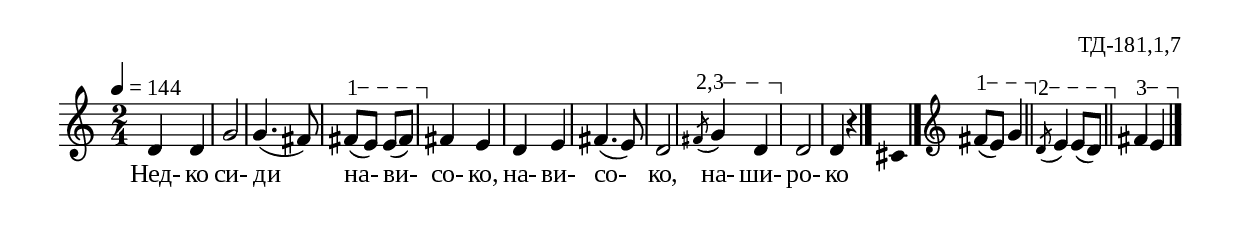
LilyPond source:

%{
laz_181_1_07
%}

\include "td-preamble.ly"

\score {
\relative c' {
 \tempo 4 = 144
 \time 2/4
d4 d | g2 | g4.( fis8) | 
\varA
fis\startTextSpan( e) e( fis\stopTextSpan) | 
fis4 e | d e | fis4.( e8) | d2 |
\varBC
\acciaccatura fis8\startTextSpan g4 d\stopTextSpan | 
d2 | d4 r
 \bar "|." 
 s4 \fixB cis \fixC
  \bar "|." 
\endm
\varA
fis8\startTextSpan( e) g4\stopTextSpan \bar "||"
\varB
\acciaccatura d8\startTextSpan e4 e8( d\stopTextSpan) \bar "||"
\varC
fis4\startTextSpan e\stopTextSpan 
 \bar "|."   
}
\addlyrics { Нед- ко си- ди на- ви- со- ко, на- ви- со- ко, на- ши- ро- ко }
%
\layout {
  indent = #0
  line-width = 190\mm
  ragged-right=##f
}
%
\midi { 
	\context {
		\Score
		tempoWholesPerMinute = #(ly:make-moment 144 4)
		}
	}
}
%
\header{
  opus = "ТД-181,1,7"
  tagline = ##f
}


